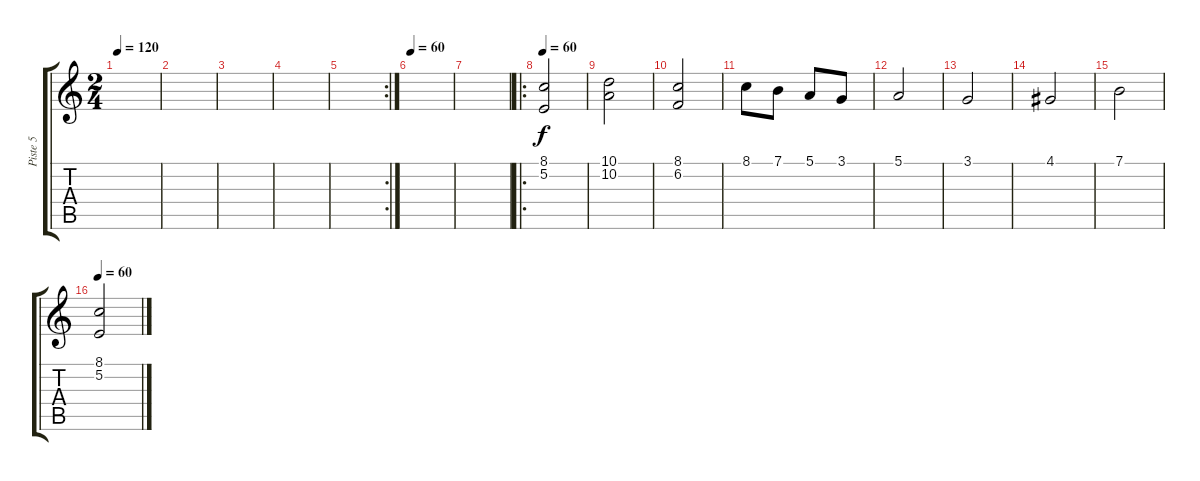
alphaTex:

\track ("Piste 5" "Piste 5") {instrument trumpet}
\staff {score tabs}
\tuning (E4 B3 G3 D3 A2 E2) {hide}
\ts (2 4)
\tempo 120
\clef g2
\ks c
|
|
|
|
\rc 2
|
\tempo 60
|
|
\ro
\tempo 60
(8.1 5.2).2 |
(10.1 10.2).2 |
(8.1 6.2).2 |
8.1.8 7.1.8 5.1.8 3.1.8 |
5.1.2 |
3.1.2 |
4.1.2 |
7.1.2 |
\tempo 60
(8.1 5.2).2
